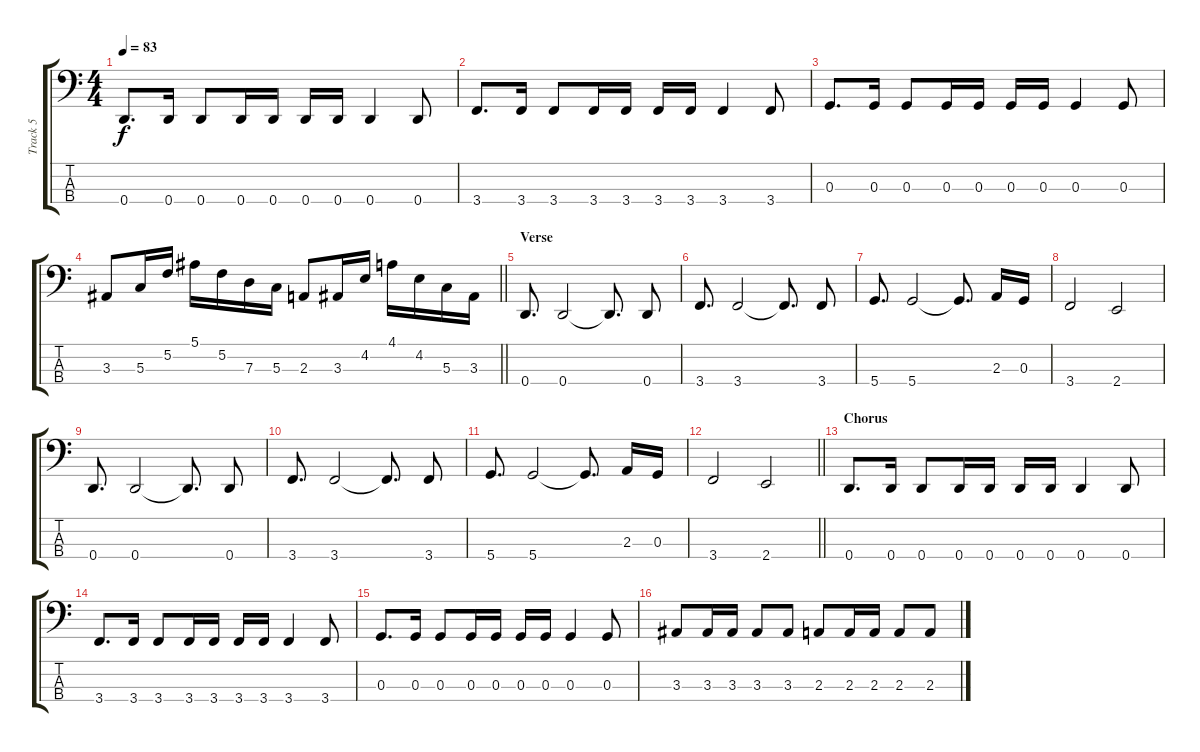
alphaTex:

\track ("Track 5" "Track 5") {instrument electricbasspick}
\staff {score tabs}
\tuning (F2 C2 G1 D1) {hide}
\ts (4 4)
\tempo 83
\clef f4
\ks c
0.4.8{d dy f} 0.4.16 0.4.8 0.4.16 0.4.16 0.4.16 0.4.16 0.4.4 0.4.8 |
3.4.8{d} 3.4.16 3.4.8 3.4.16 3.4.16 3.4.16 3.4.16 3.4.4 3.4.8 |
0.3.8{d} 0.3.16 0.3.8 0.3.16 0.3.16 0.3.16 0.3.16 0.3.4 0.3.8 |
\barLineRight lightlight
3.3.8 5.3.16 5.2.16 5.1.16 5.2.16 7.3.16 5.3.16 2.3.8 3.3.16 4.2.16 4.1.16 4.2.16 5.3.16 3.3.16 |
\section ("" "Verse ")
0.4.8{d} 0.4.2 0.4{t}.8{d} 0.4.8 |
3.4.8{d} 3.4.2 3.4{t}.8{d} 3.4.8 |
5.4.8{d} 5.4.2 5.4{t}.8{d} 2.3.16 0.3.16 |
3.4.2 2.4.2 |
0.4.8{d} 0.4.2 0.4{t}.8{d} 0.4.8 |
3.4.8{d} 3.4.2 3.4{t}.8{d} 3.4.8 |
5.4.8{d} 5.4.2 5.4{t}.8{d} 2.3.16 0.3.16 |
\barLineRight lightlight
3.4.2 2.4.2 |
\section ("" "Chorus")
0.4.8{d} 0.4.16 0.4.8 0.4.16 0.4.16 0.4.16 0.4.16 0.4.4 0.4.8 |
3.4.8{d} 3.4.16 3.4.8 3.4.16 3.4.16 3.4.16 3.4.16 3.4.4 3.4.8 |
0.3.8{d} 0.3.16 0.3.8 0.3.16 0.3.16 0.3.16 0.3.16 0.3.4 0.3.8 |
3.3.8 3.3.16 3.3.16 3.3.8 3.3.8 2.3.8 2.3.16 2.3.16 2.3.8 2.3.8
